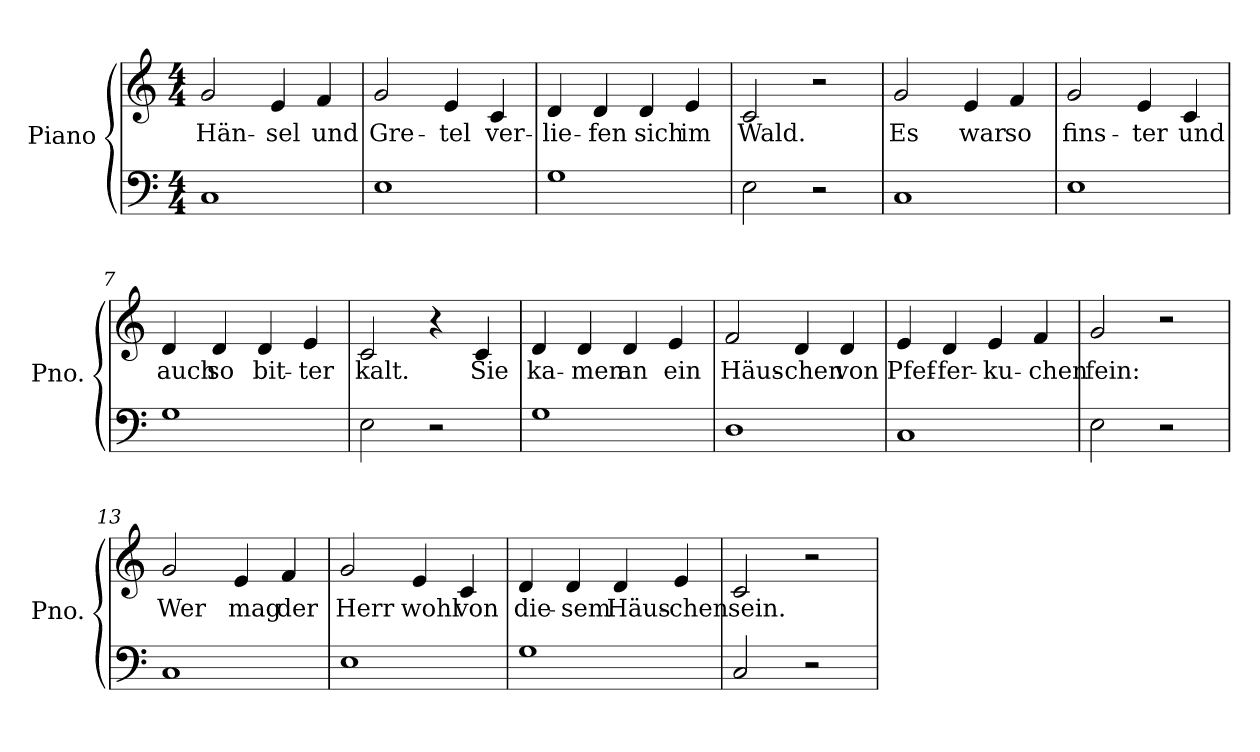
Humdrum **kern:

**kern	**kern	**text
*part1	*part1	*part1
*staff2	*staff1	*staff1
*I"Piano	*	*
*I'Pno.	*	*
*clefF4	*clefG2	*
*k[]	*k[]	*
*M4/4	*M4/4	*
=1	=1	=1
!	!	!LO:LY:b
1C	2g/	Hän-
!	!	!LO:LY:b
.	4e/	-sel
!	!	!LO:LY:b
.	4f/	und
=2	=2	=2
!	!	!LO:LY:b
1E	2g/	Gre-
!	!	!LO:LY:b
.	4e/	-tel
!	!	!LO:LY:b
.	4c/	ver-
=3	=3	=3
!	!	!LO:LY:b
1G	4d/	-lie-
!	!	!LO:LY:b
.	4d/	-fen
!	!	!LO:LY:b
.	4d/	sich
!	!	!LO:LY:b
.	4e/	im
=4	=4	=4
!	!	!LO:LY:b
2E\	2c/	Wald.
2r	2r	.
!!LO:LB:g=z
=5	=5	=5
!	!	!LO:LY:b
1C	2g/	Es
!	!	!LO:LY:b
.	4e/	war
!	!	!LO:LY:b
.	4f/	so
=6	=6	=6
!	!	!LO:LY:b
1E	2g/	fins-
!	!	!LO:LY:b
.	4e/	-ter
!	!	!LO:LY:b
.	4c/	und
=7	=7	=7
!	!	!LO:LY:b
1G	4d/	auch
!	!	!LO:LY:b
.	4d/	so
!	!	!LO:LY:b
.	4d/	bit-
!	!	!LO:LY:b
.	4e/	-ter
=8	=8	=8
!	!	!LO:LY:b
2E\	2c/	kalt.
2r	4r	.
!	!	!LO:LY:b
.	4c/	Sie
!!LO:LB:g=z
=9	=9	=9
!	!	!LO:LY:b
1G	4d/	ka-
!	!	!LO:LY:b
.	4d/	-men
!	!	!LO:LY:b
.	4d/	an
!	!	!LO:LY:b
.	4e/	ein
=10	=10	=10
!	!	!LO:LY:b
1D	2f/	Häus-
!	!	!LO:LY:b
.	4d/	-chen
!	!	!LO:LY:b
.	4d/	von
=11	=11	=11
!	!	!LO:LY:b
1C	4e/	Pfef-
!	!	!LO:LY:b
.	4d/	-fer-
!	!	!LO:LY:b
.	4e/	-ku-
!	!	!LO:LY:b
.	4f/	-chen
=12	=12	=12
!	!	!LO:LY:b
2E\	2g/	fein:
2r	2r	.
!!LO:LB:g=z
=13	=13	=13
!	!	!LO:LY:b
1C	2g/	Wer
!	!	!LO:LY:b
.	4e/	mag
!	!	!LO:LY:b
.	4f/	der
=14	=14	=14
!	!	!LO:LY:b
1E	2g/	Herr
!	!	!LO:LY:b
.	4e/	wohl
!	!	!LO:LY:b
.	4c/	von
=15	=15	=15
!	!	!LO:LY:b
1G	4d/	die-
!	!	!LO:LY:b
.	4d/	-sem
!	!	!LO:LY:b
.	4d/	Häus-
!	!	!LO:LY:b
.	4e/	-chen
=16	=16	=16
!	!	!LO:LY:b
2C/	2c/	sein.
2r	2r	.
=	=	=
*-	*-	*-
